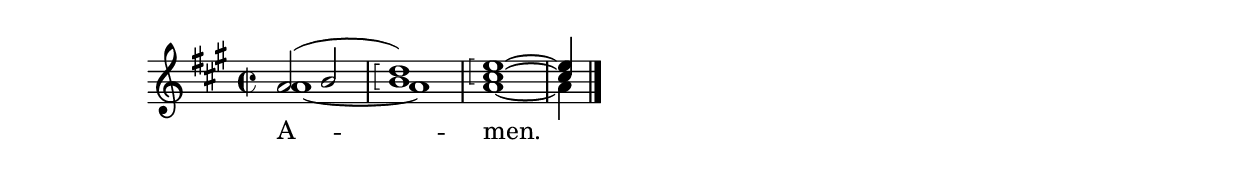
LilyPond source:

%% Do not edit this file; it is automatically
%% generated from LSR http://lsr.dsi.unimi.it
%% This file is in the public domain.
\version "2.13.31"

\header {
%% Translation of GIT committish: 5160eccb26cee0bfd802d844233e4a8d795a1e94
  texidoces = "
El corchete de arpegios @code{arpeggioBracket} se puede usar para
indicar la división de voces cuando no hay plicas que puedan ofrecer
esta información. Se suele encontrar en la música coral.

"

  doctitlees = "Uso de arpeggioBracket para hacer más visible un divisi"


  lsrtags = "expressive-marks, vocal-music"

  texidoc = "
The @code{arpeggioBracket} can be used to indicate the division of
voices where there are no stems to provide the information. This is
often seen in choral music.

"
  doctitle = "Using arpeggioBracket to make divisi more visible"
} % begin verbatim

\include "english.ly"

\score {
  \relative c'' {
    \key a \major
    \time 2/2
    <<
      \new Voice = "upper"
      <<
        { \voiceOne \arpeggioBracket
          a2( b2
          <b d>1\arpeggio)
          <cs e>\arpeggio ~
          <cs e>4
        }
        \addlyrics { \lyricmode { A -- men. } }
      >>
      \new Voice = "lower"
      { \voiceTwo
        a1 ~
        a
        a ~
        a4 \bar "|."
      }
    >>
  }
  \layout { ragged-right = ##t }
}

